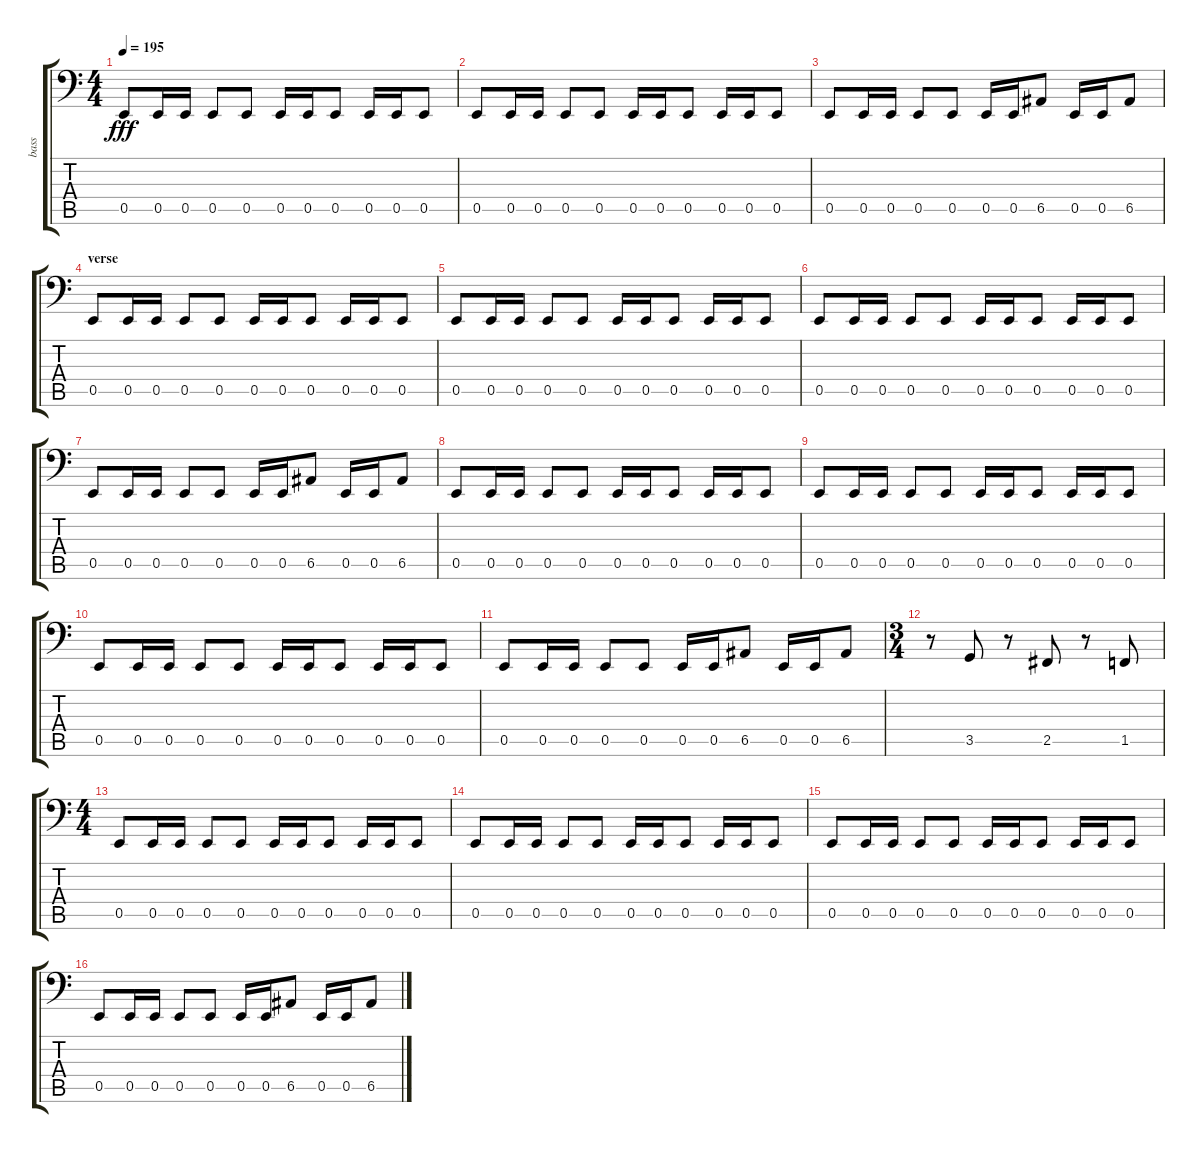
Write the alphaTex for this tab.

\track ("bass" "bass") {instrument electricbassfinger}
\staff {score tabs}
\tuning (C3 G2 D2 A1 E1 B0) {hide}
\ts (4 4)
\tempo 195
\clef f4
\ks c
0.5.8{dy fff} 0.5.16 0.5.16 0.5.8 0.5.8 0.5.16 0.5.16 0.5.8 0.5.16 0.5.16 0.5.8 |
0.5.8 0.5.16 0.5.16 0.5.8 0.5.8 0.5.16 0.5.16 0.5.8 0.5.16 0.5.16 0.5.8 |
0.5.8 0.5.16 0.5.16 0.5.8 0.5.8 0.5.16 0.5.16 6.5.8 0.5.16 0.5.16 6.5.8 |
\section ("" "verse")
0.5.8 0.5.16 0.5.16 0.5.8 0.5.8 0.5.16 0.5.16 0.5.8 0.5.16 0.5.16 0.5.8 |
0.5.8 0.5.16 0.5.16 0.5.8 0.5.8 0.5.16 0.5.16 0.5.8 0.5.16 0.5.16 0.5.8 |
0.5.8 0.5.16 0.5.16 0.5.8 0.5.8 0.5.16 0.5.16 0.5.8 0.5.16 0.5.16 0.5.8 |
0.5.8 0.5.16 0.5.16 0.5.8 0.5.8 0.5.16 0.5.16 6.5.8 0.5.16 0.5.16 6.5.8 |
0.5.8 0.5.16 0.5.16 0.5.8 0.5.8 0.5.16 0.5.16 0.5.8 0.5.16 0.5.16 0.5.8 |
0.5.8 0.5.16 0.5.16 0.5.8 0.5.8 0.5.16 0.5.16 0.5.8 0.5.16 0.5.16 0.5.8 |
0.5.8 0.5.16 0.5.16 0.5.8 0.5.8 0.5.16 0.5.16 0.5.8 0.5.16 0.5.16 0.5.8 |
0.5.8 0.5.16 0.5.16 0.5.8 0.5.8 0.5.16 0.5.16 6.5.8 0.5.16 0.5.16 6.5.8 |
\ts (3 4)
r.8 3.5.8 r.8 2.5.8 r.8 1.5.8 |
\ts (4 4)
0.5.8 0.5.16 0.5.16 0.5.8 0.5.8 0.5.16 0.5.16 0.5.8 0.5.16 0.5.16 0.5.8 |
0.5.8 0.5.16 0.5.16 0.5.8 0.5.8 0.5.16 0.5.16 0.5.8 0.5.16 0.5.16 0.5.8 |
0.5.8 0.5.16 0.5.16 0.5.8 0.5.8 0.5.16 0.5.16 0.5.8 0.5.16 0.5.16 0.5.8 |
0.5.8 0.5.16 0.5.16 0.5.8 0.5.8 0.5.16 0.5.16 6.5.8 0.5.16 0.5.16 6.5.8
